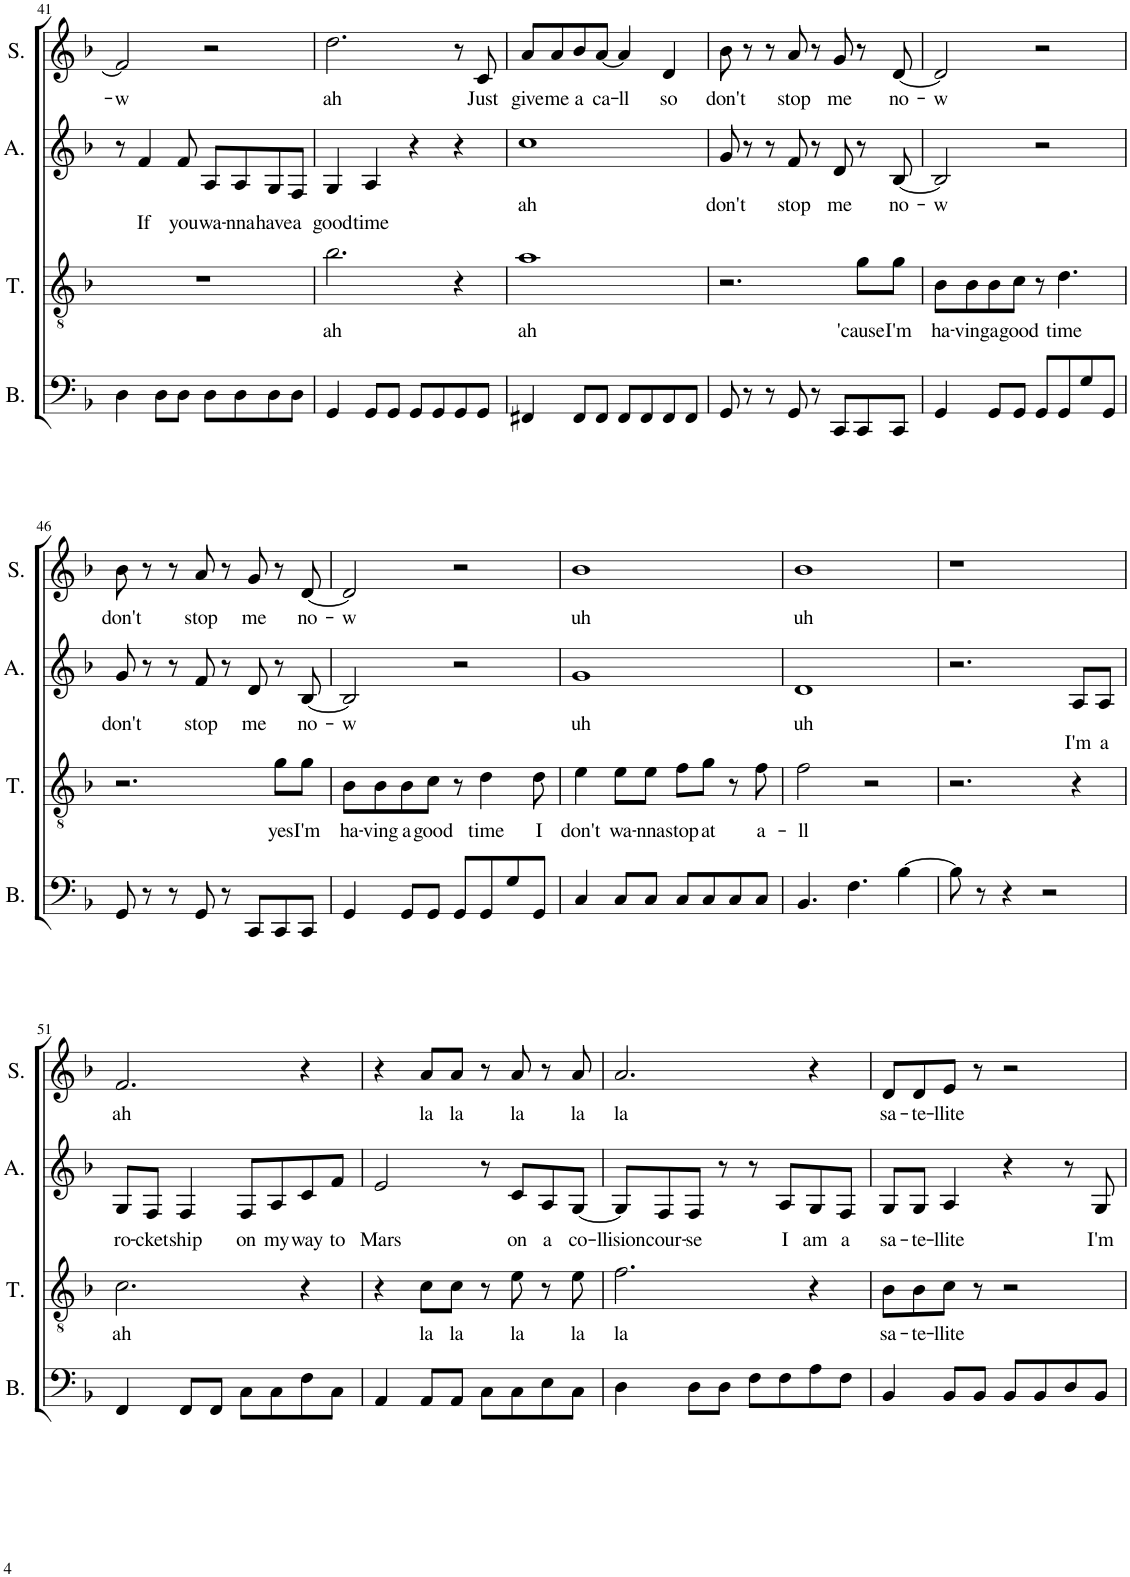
**kern	**kern	**text	**kern	**text	**kern	**text
*part4	*part3	*part3	*part2	*part2	*part1	*part1
*staff4	*staff3	*staff3	*staff2	*staff2	*staff1	*staff1
*I"Bass	*I"Tenor	*	*I"Alto	*	*I"Soprano	*
*I'B.	*I'T.	*	*I'A.	*	*I'S.	*
!!LO:PB:g=z
*clefF4	*clefGv2	*	*clefG2	*	*clefG2	*
*k[b-]	*k[b-]	*	*k[b-]	*	*k[b-]	*
*M4/4	*M4/4	*	*M4/4	*	*M4/4	*
=41	=41	=41	=41	=41	=41	=41
!	!	!	!	!	!	!LO:LY:b
4D\	1r	.	8r	.	2f/]	-w
!	!	!	!	!LO:LY:b	!	!
.	.	.	4f/	If	.	.
8D\L	.	.	.	.	.	.
!	!	!	!	!LO:LY:b	!	!
8D\J	.	.	8f/	you	.	.
!	!	!	!	!LO:LY:b	!	!
8D\L	.	.	8A/L	wa-	2r	.
!	!	!	!	!LO:LY:b	!	!
8D\	.	.	8A/	-nna	.	.
!	!	!	!	!LO:LY:b	!	!
8D\	.	.	8G/	have	.	.
!	!	!	!	!LO:LY:b	!	!
8D\J	.	.	8F/J	a	.	.
=42	=42	=42	=42	=42	=42	=42
!	!	!LO:LY:b	!	!LO:LY:b	!	!LO:LY:b
4GG/	2.b-\	ah	4G/	good	2.dd\	ah
!	!	!	!	!LO:LY:b	!	!
8GG/L	.	.	4A/	time	.	.
8GG/J	.	.	.	.	.	.
8GG/L	.	.	4r	.	.	.
8GG/	.	.	.	.	.	.
8GG/	4r	.	4r	.	8r	.
!	!	!	!	!	!	!LO:LY:b
8GG/J	.	.	.	.	8c/	Just
=43	=43	=43	=43	=43	=43	=43
!	!	!LO:LY:b	!	!LO:LY:b	!	!LO:LY:b
4FF#X/	1a	ah	1cc	ah	8a/L	give
!	!	!	!	!	!	!LO:LY:b
.	.	.	.	.	8a/	me
!	!	!	!	!	!	!LO:LY:b
8FF#/L	.	.	.	.	8b-/	a
!	!	!	!	!	!	!LO:LY:b
8FF#/J	.	.	.	.	[8a/J	ca-
!	!	!	!	!	!	!LO:LY:b
8FF#/L	.	.	.	.	4a/]	-ll
8FF#/	.	.	.	.	.	.
!	!	!	!	!	!	!LO:LY:b
8FF#/	.	.	.	.	4d/	so
8FF#/J	.	.	.	.	.	.
=44	=44	=44	=44	=44	=44	=44
!	!	!	!	!LO:LY:b	!	!LO:LY:b
8GG/	2.r	.	8g/	don't	8b-\	don't
8r	.	.	8r	.	8r	.
8r	.	.	8r	.	8r	.
!	!	!	!	!LO:LY:b	!	!LO:LY:b
8GG/	.	.	8f/	stop	8a/	stop
8r	.	.	8r	.	8r	.
!	!	!	!	!LO:LY:b	!	!LO:LY:b
8CC/L	.	.	8d/	me	8g/	me
!	!	!LO:LY:b	!	!	!	!
8CC/	8g\L	'cause	8r	.	8r	.
!	!	!LO:LY:b	!	!LO:LY:b	!	!LO:LY:b
8CC/J	8g\J	I'm	[8B-/	no-	[8d/	no-
=45	=45	=45	=45	=45	=45	=45
!	!	!LO:LY:b	!	!LO:LY:b	!	!LO:LY:b
4GG/	8B-\L	ha-	2B-/]	-w	2d/]	-w
!	!	!LO:LY:b	!	!	!	!
.	8B-\	-ving	.	.	.	.
!	!	!LO:LY:b	!	!	!	!
8GG/L	8B-\	a	.	.	.	.
!	!	!LO:LY:b	!	!	!	!
8GG/J	8c\J	good	.	.	.	.
8GG/L	8r	.	2r	.	2r	.
!	!	!LO:LY:b	!	!	!	!
8GG/	4.d\	time	.	.	.	.
8G/	.	.	.	.	.	.
8GG/J	.	.	.	.	.	.
!!LO:LB:g=z
=46	=46	=46	=46	=46	=46	=46
!	!	!	!	!LO:LY:b	!	!LO:LY:b
8GG/	2.r	.	8g/	don't	8b-\	don't
8r	.	.	8r	.	8r	.
8r	.	.	8r	.	8r	.
!	!	!	!	!LO:LY:b	!	!LO:LY:b
8GG/	.	.	8f/	stop	8a/	stop
8r	.	.	8r	.	8r	.
!	!	!	!	!LO:LY:b	!	!LO:LY:b
8CC/L	.	.	8d/	me	8g/	me
!	!	!LO:LY:b	!	!	!	!
8CC/	8g\L	yes	8r	.	8r	.
!	!	!LO:LY:b	!	!LO:LY:b	!	!LO:LY:b
8CC/J	8g\J	I'm	[8B-/	no-	[8d/	no-
=47	=47	=47	=47	=47	=47	=47
!	!	!LO:LY:b	!	!LO:LY:b	!	!LO:LY:b
4GG/	8B-\L	ha-	2B-/]	-w	2d/]	-w
!	!	!LO:LY:b	!	!	!	!
.	8B-\	-ving	.	.	.	.
!	!	!LO:LY:b	!	!	!	!
8GG/L	8B-\	a	.	.	.	.
!	!	!LO:LY:b	!	!	!	!
8GG/J	8c\J	good	.	.	.	.
8GG/L	8r	.	2r	.	2r	.
!	!	!LO:LY:b	!	!	!	!
8GG/	4d\	time	.	.	.	.
8G/	.	.	.	.	.	.
!	!	!LO:LY:b	!	!	!	!
8GG/J	8d\	I	.	.	.	.
=48	=48	=48	=48	=48	=48	=48
!	!	!LO:LY:b	!	!LO:LY:b	!	!LO:LY:b
4C/	4e\	don't	1g	uh	1b-	uh
!	!	!LO:LY:b	!	!	!	!
8C/L	8e\L	wa-	.	.	.	.
!	!	!LO:LY:b	!	!	!	!
8C/J	8e\J	-nna	.	.	.	.
!	!	!LO:LY:b	!	!	!	!
8C/L	8f\L	stop	.	.	.	.
!	!	!LO:LY:b	!	!	!	!
8C/	8g\J	at	.	.	.	.
8C/	8r	.	.	.	.	.
!	!	!LO:LY:b	!	!	!	!
8C/J	8f\	a-	.	.	.	.
=49	=49	=49	=49	=49	=49	=49
!	!	!LO:LY:b	!	!LO:LY:b	!	!LO:LY:b
4.BB-/	2f\	-ll	1d	uh	1b-	uh
4.F\	.	.	.	.	.	.
.	2r	.	.	.	.	.
[4B-\	.	.	.	.	.	.
=50	=50	=50	=50	=50	=50	=50
8B-\]	2.r	.	2.r	.	1r	.
8r	.	.	.	.	.	.
4r	.	.	.	.	.	.
2r	.	.	.	.	.	.
!	!	!	!	!LO:LY:b	!	!
.	4r	.	8A/L	I'm	.	.
!	!	!	!	!LO:LY:b	!	!
.	.	.	8A/J	a	.	.
!!LO:LB:g=z
=51	=51	=51	=51	=51	=51	=51
!	!	!LO:LY:b	!	!LO:LY:b	!	!LO:LY:b
4FF/	2.c\	ah	8G/L	ro-	2.f/	ah
!	!	!	!	!LO:LY:b	!	!
.	.	.	8F/J	-cket	.	.
!	!	!	!	!LO:LY:b	!	!
8FF/L	.	.	4F/	ship	.	.
8FF/J	.	.	.	.	.	.
!	!	!	!	!LO:LY:b	!	!
8C\L	.	.	8F/L	on	.	.
!	!	!	!	!LO:LY:b	!	!
8C\	.	.	8A/	my	.	.
!	!	!	!	!LO:LY:b	!	!
8F\	4r	.	8c/	way	4r	.
!	!	!	!	!LO:LY:b	!	!
8C\J	.	.	8f/J	to	.	.
=52	=52	=52	=52	=52	=52	=52
!	!	!	!	!LO:LY:b	!	!
4AA/	4r	.	2e/	Mars	4r	.
!	!	!LO:LY:b	!	!	!	!LO:LY:b
8AA/L	8c\L	la	.	.	8a/L	la
!	!	!LO:LY:b	!	!	!	!LO:LY:b
8AA/J	8c\J	la	.	.	8a/J	la
8C\L	8r	.	8r	.	8r	.
!	!	!LO:LY:b	!	!LO:LY:b	!	!LO:LY:b
8C\	8e\	la	8c/L	on	8a/	la
!	!	!	!	!LO:LY:b	!	!
8E\	8r	.	8A/	a	8r	.
!	!	!LO:LY:b	!	!LO:LY:b	!	!LO:LY:b
8C\J	8e\	la	[8G/J	co-	8a/	la
=53	=53	=53	=53	=53	=53	=53
!	!	!LO:LY:b	!	!LO:LY:b	!	!LO:LY:b
4D\	2.f\	la	8G/L]	-llision	2.a/	la
!	!	!	!	!LO:LY:b	!	!
.	.	.	8F/	cour-	.	.
!	!	!	!	!LO:LY:b	!	!
8D\L	.	.	8F/J	-se	.	.
8D\J	.	.	8r	.	.	.
8F\L	.	.	8r	.	.	.
!	!	!	!	!LO:LY:b	!	!
8F\	.	.	8A/L	I	.	.
!	!	!	!	!LO:LY:b	!	!
8A\	4r	.	8G/	am	4r	.
!	!	!	!	!LO:LY:b	!	!
8F\J	.	.	8F/J	a	.	.
=54	=54	=54	=54	=54	=54	=54
!	!	!LO:LY:b	!	!LO:LY:b	!	!LO:LY:b
4BB-/	8B-\L	sa-	8G/L	sa-	8d/L	sa-
!	!	!LO:LY:b	!	!LO:LY:b	!	!LO:LY:b
.	8B-\	-te-	8G/J	-te-	8d/	-te-
!	!	!LO:LY:b	!	!LO:LY:b	!	!LO:LY:b
8BB-/L	8c\J	-llite	4A/	-llite	8e/J	-llite
8BB-/J	8r	.	.	.	8r	.
8BB-/L	2r	.	4r	.	2r	.
8BB-/	.	.	.	.	.	.
8D/	.	.	8r	.	.	.
!	!	!	!	!LO:LY:b	!	!
8BB-/J	.	.	8G/	I'm	.	.
=	=	=	=	=	=	=
*-	*-	*-	*-	*-	*-	*-
